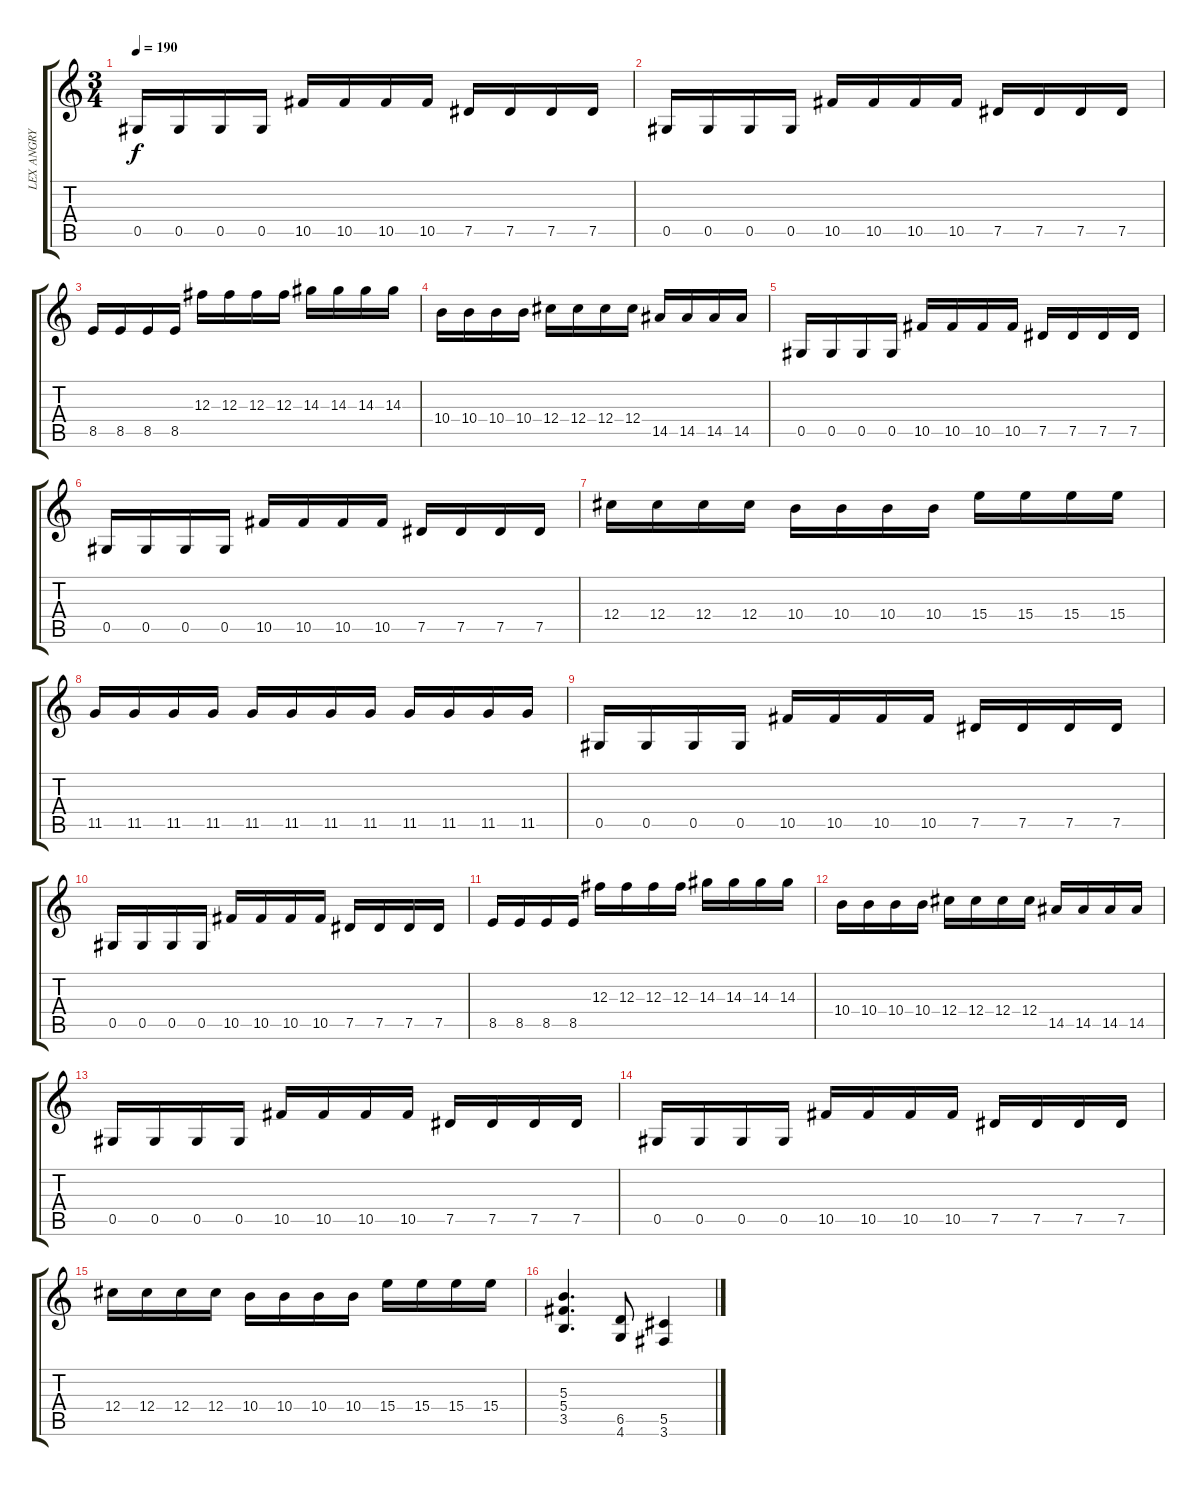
\track ("LEX ANGRY" "LEX ANGRY") {instrument distortionguitar}
\staff {score tabs}
\tuning (Eb4 Bb3 Gb3 Db3 Ab2 Eb2) {hide}
\ts (3 4)
\tempo 190
\clef g2
\ks c
0.5.16{dy f} 0.5.16 0.5.16 0.5.16 10.5.16 10.5.16 10.5.16 10.5.16 7.5.16 7.5.16 7.5.16 7.5.16 |
0.5.16 0.5.16 0.5.16 0.5.16 10.5.16 10.5.16 10.5.16 10.5.16 7.5.16 7.5.16 7.5.16 7.5.16 |
8.5.16 8.5.16 8.5.16 8.5.16 12.3.16 12.3.16 12.3.16 12.3.16 14.3.16 14.3.16 14.3.16 14.3.16 |
10.4.16 10.4.16 10.4.16 10.4.16 12.4.16 12.4.16 12.4.16 12.4.16 14.5.16 14.5.16 14.5.16 14.5.16 |
0.5.16 0.5.16 0.5.16 0.5.16 10.5.16 10.5.16 10.5.16 10.5.16 7.5.16 7.5.16 7.5.16 7.5.16 |
0.5.16 0.5.16 0.5.16 0.5.16 10.5.16 10.5.16 10.5.16 10.5.16 7.5.16 7.5.16 7.5.16 7.5.16 |
12.4.16 12.4.16 12.4.16 12.4.16 10.4.16 10.4.16 10.4.16 10.4.16 15.4.16 15.4.16 15.4.16 15.4.16 |
11.5.16 11.5.16 11.5.16 11.5.16 11.5.16 11.5.16 11.5.16 11.5.16 11.5.16 11.5.16 11.5.16 11.5.16 |
0.5.16 0.5.16 0.5.16 0.5.16 10.5.16 10.5.16 10.5.16 10.5.16 7.5.16 7.5.16 7.5.16 7.5.16 |
0.5.16 0.5.16 0.5.16 0.5.16 10.5.16 10.5.16 10.5.16 10.5.16 7.5.16 7.5.16 7.5.16 7.5.16 |
8.5.16 8.5.16 8.5.16 8.5.16 12.3.16 12.3.16 12.3.16 12.3.16 14.3.16 14.3.16 14.3.16 14.3.16 |
10.4.16 10.4.16 10.4.16 10.4.16 12.4.16 12.4.16 12.4.16 12.4.16 14.5.16 14.5.16 14.5.16 14.5.16 |
0.5.16 0.5.16 0.5.16 0.5.16 10.5.16 10.5.16 10.5.16 10.5.16 7.5.16 7.5.16 7.5.16 7.5.16 |
0.5.16 0.5.16 0.5.16 0.5.16 10.5.16 10.5.16 10.5.16 10.5.16 7.5.16 7.5.16 7.5.16 7.5.16 |
12.4.16 12.4.16 12.4.16 12.4.16 10.4.16 10.4.16 10.4.16 10.4.16 15.4.16 15.4.16 15.4.16 15.4.16 |
(5.3 5.4 3.5).4{d} (6.5 4.6).8 (5.5 3.6).4
